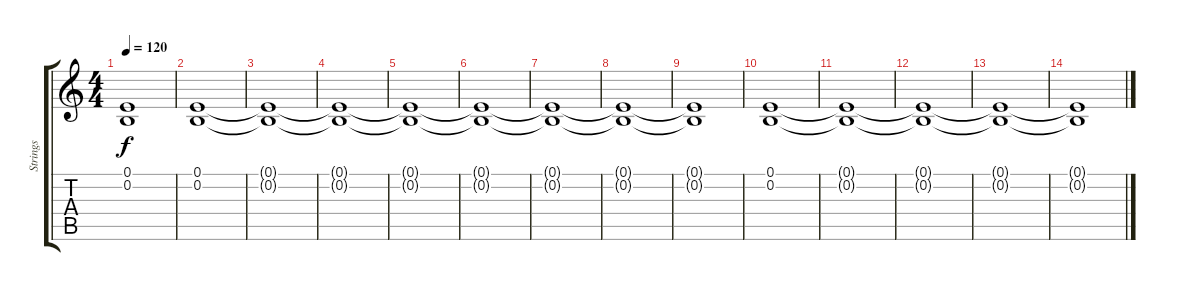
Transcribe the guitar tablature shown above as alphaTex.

\track ("Strings" "Strings") {instrument stringensemble2}
\staff {score tabs}
\tuning (E4 B3 G3 D3 A2 E2) {hide}
\ts (4 4)
\tempo 120
\clef g2
\ks c
(0.1{t} 0.2{t}).1{dy f} |
(0.1 0.2).1 |
(0.1{t} 0.2{t}).1 |
(0.1{t} 0.2{t}).1 |
(0.1{t} 0.2{t}).1 |
(0.1{t} 0.2{t}).1 |
(0.1{t} 0.2{t}).1 |
(0.1{t} 0.2{t}).1 |
(0.1{t} 0.2{t}).1 |
(0.1 0.2).1 |
(0.1{t} 0.2{t}).1 |
(0.1{t} 0.2{t}).1 |
(0.1{t} 0.2{t}).1 |
(0.1{t} 0.2{t}).1
